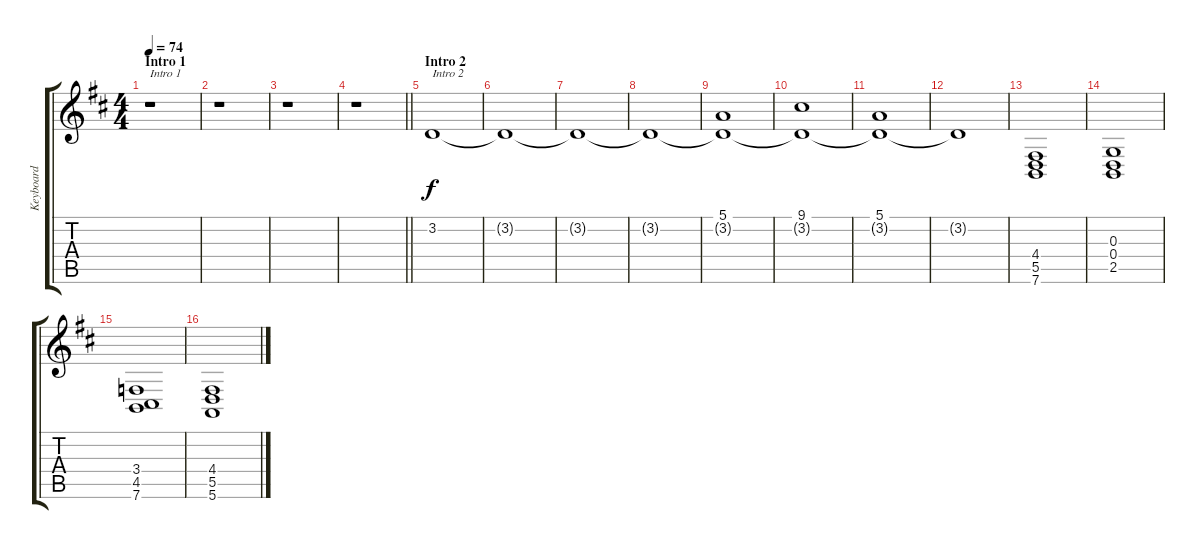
\track ("Keyboard" "Keyboard") {instrument drawbarorgan}
\staff {score tabs}
\tuning (E4 B3 G3 D3 A2 E2) {hide}
\ts (4 4)
\section ("" "Intro 1")
\tempo 74
\clef g2
\ks d
r.1{txt "Intro 1" dy f instrument drawbarorgan} |
r.1 |
r.1 |
\barLineRight lightlight
r.1 |
\section ("" "Intro 2")
3.2.1{txt "Intro 2"} |
3.2{t}.1 |
3.2{t}.1 |
3.2{t}.1 |
(5.1 3.2{t}).1 |
(9.1 3.2{t}).1 |
(5.1 3.2{t}).1 |
3.2{t}.1 |
(4.4 5.5 7.6).1{instrument acousticgrandpiano} |
(0.3 0.4 2.5).1 |
(3.4 4.5 7.6).1 |
(4.4 5.5 5.6).1
